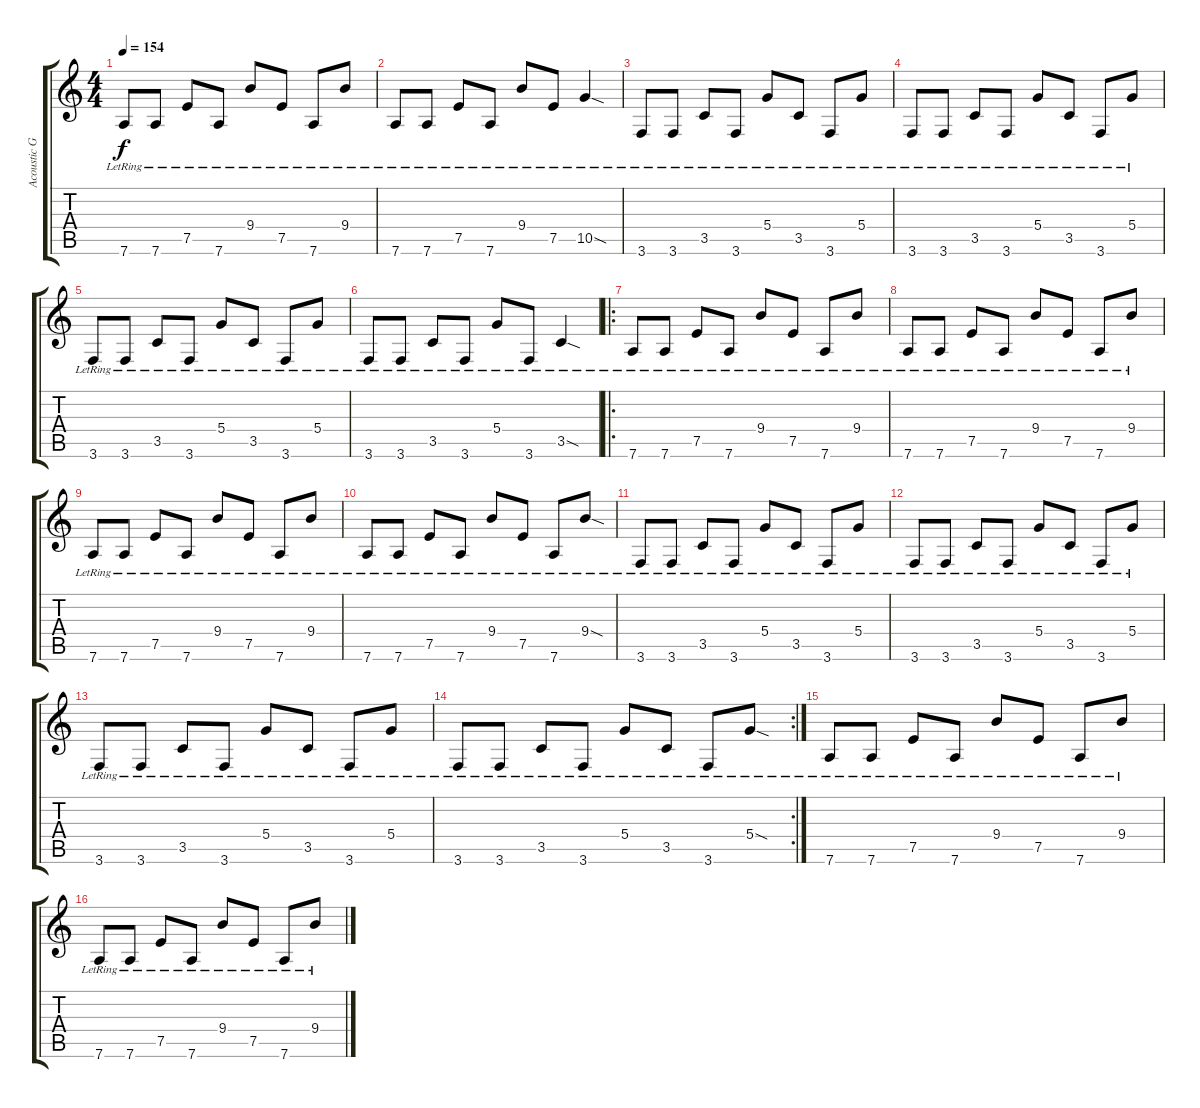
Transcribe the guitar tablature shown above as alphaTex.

\track ("Acoustic Guitar" "Acoustic G") {instrument acousticguitarsteel}
\staff {score tabs}
\tuning (E4 B3 G3 D3 A2 D2) {hide}
\ts (4 4)
\tempo 154
\clef g2
\ks c
7.6{lr}.8{dy f} 7.6{lr}.8 7.5{lr}.8 7.6{lr}.8 9.4{lr}.8 7.5{lr}.8 7.6{lr}.8 9.4{lr}.8 |
7.6{lr}.8 7.6{lr}.8 7.5{lr}.8 7.6{lr}.8 9.4{lr}.8 7.5{lr}.8 10.5{sod lr}.4 |
3.6{lr}.8 3.6{lr}.8 3.5{lr}.8 3.6{lr}.8 5.4{lr}.8 3.5{lr}.8 3.6{lr}.8 5.4{lr}.8 |
3.6{lr}.8 3.6{lr}.8 3.5{lr}.8 3.6{lr}.8 5.4{lr}.8 3.5{lr}.8 3.6{lr}.8 5.4{lr}.8 |
3.6{lr}.8 3.6{lr}.8 3.5{lr}.8 3.6{lr}.8 5.4{lr}.8 3.5{lr}.8 3.6{lr}.8 5.4{lr}.8 |
3.6{lr}.8 3.6{lr}.8 3.5{lr}.8 3.6{lr}.8 5.4{lr}.8 3.6{lr}.8 3.5{sod lr}.4 |
\ro
7.6{lr}.8 7.6{lr}.8 7.5{lr}.8 7.6{lr}.8 9.4{lr}.8 7.5{lr}.8 7.6{lr}.8 9.4{lr}.8 |
7.6{lr}.8 7.6{lr}.8 7.5{lr}.8 7.6{lr}.8 9.4{lr}.8 7.5{lr}.8 7.6{lr}.8 9.4{lr}.8 |
7.6{lr}.8 7.6{lr}.8 7.5{lr}.8 7.6{lr}.8 9.4{lr}.8 7.5{lr}.8 7.6{lr}.8 9.4{lr}.8 |
7.6{lr}.8 7.6{lr}.8 7.5{lr}.8 7.6{lr}.8 9.4{lr}.8 7.5{lr}.8 7.6{lr}.8 9.4{sod lr}.8 |
3.6{lr}.8 3.6{lr}.8 3.5{lr}.8 3.6{lr}.8 5.4{lr}.8 3.5{lr}.8 3.6{lr}.8 5.4{lr}.8 |
3.6{lr}.8 3.6{lr}.8 3.5{lr}.8 3.6{lr}.8 5.4{lr}.8 3.5{lr}.8 3.6{lr}.8 5.4{lr}.8 |
3.6{lr}.8 3.6{lr}.8 3.5{lr}.8 3.6{lr}.8 5.4{lr}.8 3.5{lr}.8 3.6{lr}.8 5.4{lr}.8 |
\rc 2
3.6{lr}.8 3.6{lr}.8 3.5{lr}.8 3.6{lr}.8 5.4{lr}.8 3.5{lr}.8 3.6{lr}.8 5.4{sod lr}.8 |
7.6{lr}.8 7.6{lr}.8 7.5{lr}.8 7.6{lr}.8 9.4{lr}.8 7.5{lr}.8 7.6{lr}.8 9.4{lr}.8 |
7.6{lr}.8 7.6{lr}.8 7.5{lr}.8 7.6{lr}.8 9.4{lr}.8 7.5{lr}.8 7.6{lr}.8 9.4{lr}.8
